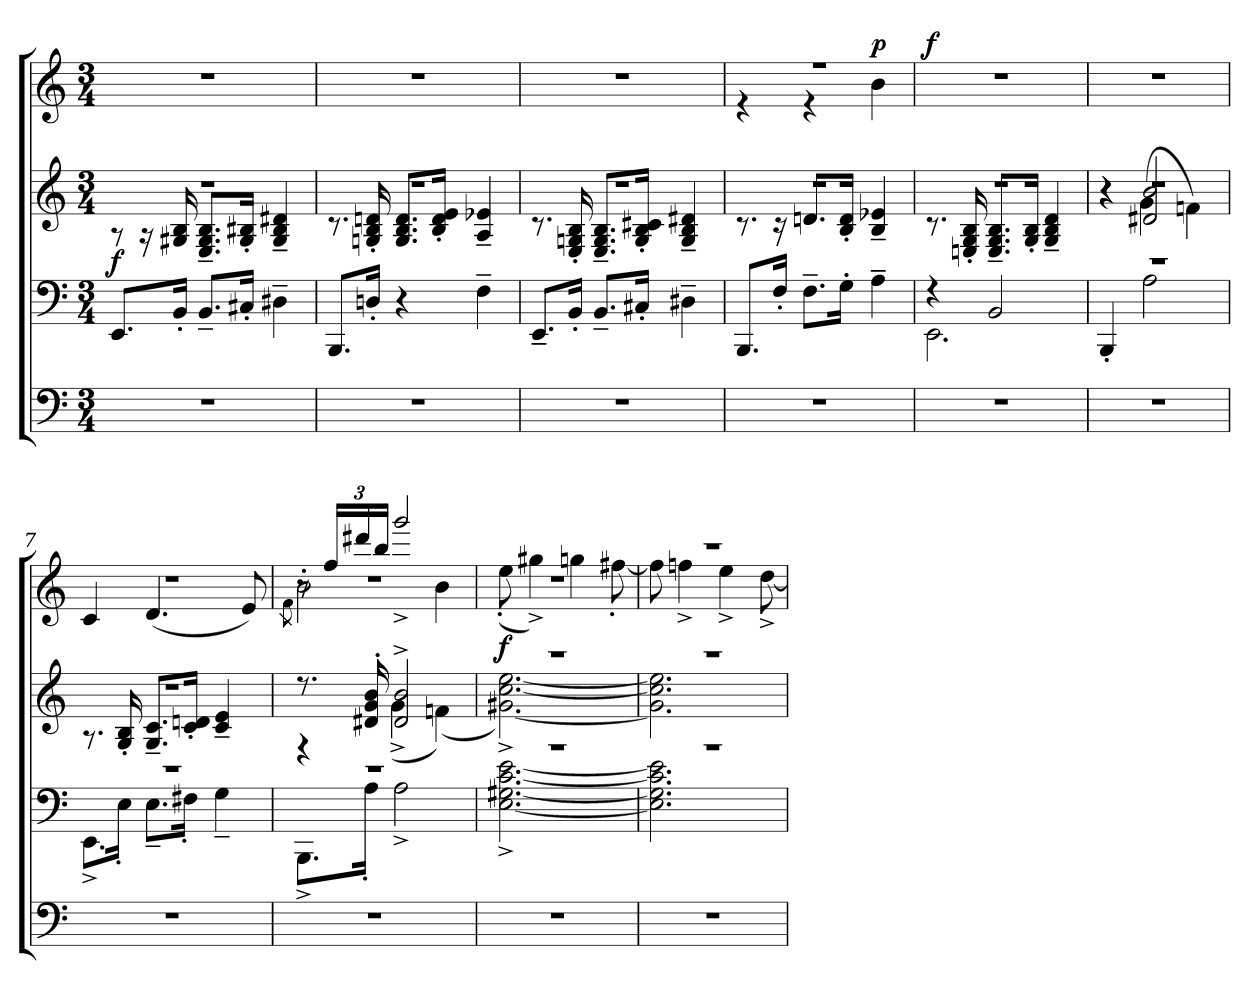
**kern	**kern	**kern	**dynam	**kern	**dynam
*part3	*part2	*part2	*part2	*part1	*part1
*staff4	*staff3	*staff2	*staff2/3	*staff1	*staff1
*clefF4	*clefF4	*clefG2	*	*clefG2	*
*k[]	*k[]	*k[]	*	*k[]	*
*M3/4	*M3/4	*M3/4	*	*M3/4	*
=1	=1	=1	=1	=1	=1
*	*	*^	*	*	*
!	!	!	!	!LO:DY:a=2	!	!
2.r	8.EE/L	2.r	8r	f	2.r	.
.	.	.	16r	.	.	.
.	16BB'/Jk	.	16G#X/ 16B/	.	.	.
.	8.BB~/L	.	8.E/~ 8.G#/~ 8.B/~L	.	.	.
.	16C#X'/Jk	.	16G#/' 16B#X/'Jk	.	.	.
.	4D#X~\	.	4G#/~ 4B#/~ 4d#X/~	.	.	.
=2	=2	=2	=2	=2	=2	=2
2.r	8.BBB/L	2.r	8.r	.	2.r	.
.	16Dn'/Jk	.	16Gn/' 16B/' 16dn/'	.	.	.
.	4r	.	8.G/ 8.B/ 8.d/L	.	.	.
.	.	.	16B/' 16d/' 16e/'Jk	.	.	.
.	4F~\	.	4A/~ 4e-X/~	.	.	.
=3	=3	=3	=3	=3	=3	=3
2.r	8.EE~/L	2.r	8.r	.	2.r	.
.	16BB'/Jk	.	16E/' 16Gn/' 16B/'	.	.	.
.	8.BB~/L	.	8.E/~ 8.G/~ 8.B/~L	.	.	.
.	16C#X'/Jk	.	16G/' 16B/' 16c#X/'Jk	.	.	.
.	4D#X~\	.	4G/~ 4B/~ 4d#X/~	.	.	.
=4	=4	=4	=4	=4	=4	=4
*	*	*	*	*	*^	*
2.r	8.BBB/L	2.r	8.r	.	2.r	4r	.
.	16F'/Jk	.	16r	.	.	.	.
.	8.F~\L	.	8.dn/L	.	.	4r	.
.	16G'\Jk	.	16B/' 16d/'Jk	.	.	.	.
!	!	!	!	!	!	!	!LO:DY:a
.	4A~\	.	4B/~ 4e-X/~	.	.	4b\	p
=5	=5	=5	=5	=5	=5	=5	=5
*	*^	*	*	*	*	*	*
!	!	!	!	!	!	!	!	!LO:DY:a
*	*	*	*	*	*	*v	*v	*
2.r	4r	2.EE\	2.r	8.r	.	2.r	f
.	.	.	.	16En/' 16G/' 16B/'	.	.	.
.	2BB/	.	.	8.E/~ 8.G/~ 8.B/~L	.	.	.
.	.	.	.	16G/' 16B/'Jk	.	.	.
.	.	.	.	4G/~ 4B/~ 4d/~	.	.	.
=6	=6	=6	=6	=6	=6	=6	=6
*	*	*	*	*^	*	*	*
2.r	2.r	4BBB'/	2.r	4r	4r	.	2.r	.
.	.	2A\	.	2d#X/ 2b/	(<4g\	.	.	.
.	.	.	.	.	4fn\)	.	.	.
*	*	*	*	*v	*v	*	*	*
=7	=7	=7	=7	=7	=7	=7	=7
*	*	*	*	*	*	*^	*
2.r	2.r	8.EE^\L	2.r	8.r	.	2.r	4c/	.
.	.	16E'\Jk	.	16G/' 16B/'	.	.	.	.
.	.	8.E~\L	.	8.G/~ 8.c/~L	.	.	(<4.d/	.
.	.	16F#X'\Jk	.	16c/' 16dn/'Jk	.	.	.	.
.	.	4G~\	.	4c/~ 4e/~	.	.	.	.
.	.	.	.	.	.	.	8e/)	.
=8	=8	=8	=8	=8	=8	=8	=8	=8
*	*	*	*	*	*	*	*^	*
.	.	.	.	.	.	.	.	8qf\	.
2.r	2.r	8.BBB^\L	8.r	4r	.	2.r	8r	2b'\	.
*	*	*	*	*	*	*	*Xbrackettup	*	*
.	.	.	.	.	.	.	24ff/LL	.	.
.	.	.	.	.	.	.	24ddd#X/	.	.
.	.	16A'\Jk	16d#X/' 16g/' 16b/'	.	.	.	.	.	.
.	.	.	.	.	.	.	24bb/JJ	.	.
.	.	2A^\	2d#/^ 2b/^	(<4g^\	.	.	2ggg^/	.	.
.	.	.	.	(>4fn\)	.	.	.	4b\	.
=9	=9	=9	=9	=9	=9	=9	=9	=9	=9
!	!	!	!	!	!	!	!	!	!LO:DY:b
*	*	*	*	*	*	*	*v	*v	*
2.r	2.r	[2.E\^ [2.G#X\^ [2.c\^ [2.e\^	2.r	[2.g#X\^ [2.cc\^ [2.ee\^)	.	2.r	(<8ee'\	f
.	.	.	.	.	.	.	4gg#X^\)	.
.	.	.	.	.	.	.	4ggn\	.
.	.	.	.	.	.	.	[8ff#X'\	.
=10	=10	=10	=10	=10	=10	=10	=10	=10
2.r	2.r	2.E\] 2.G#\] 2.c\] 2.e\]	2.r	2.g#\] 2.cc\] 2.ee\]	.	2.r	8ff#\]	.
.	.	.	.	.	.	.	4ffn^\	.
.	.	.	.	.	.	.	4ee^\	.
.	.	.	.	.	.	.	[8dd^\	.
*	*v	*v	*	*	*	*v	*v	*
*	*	*v	*v	*	*	*
=	=	=	=	=	=
*-	*-	*-	*-	*-	*-
